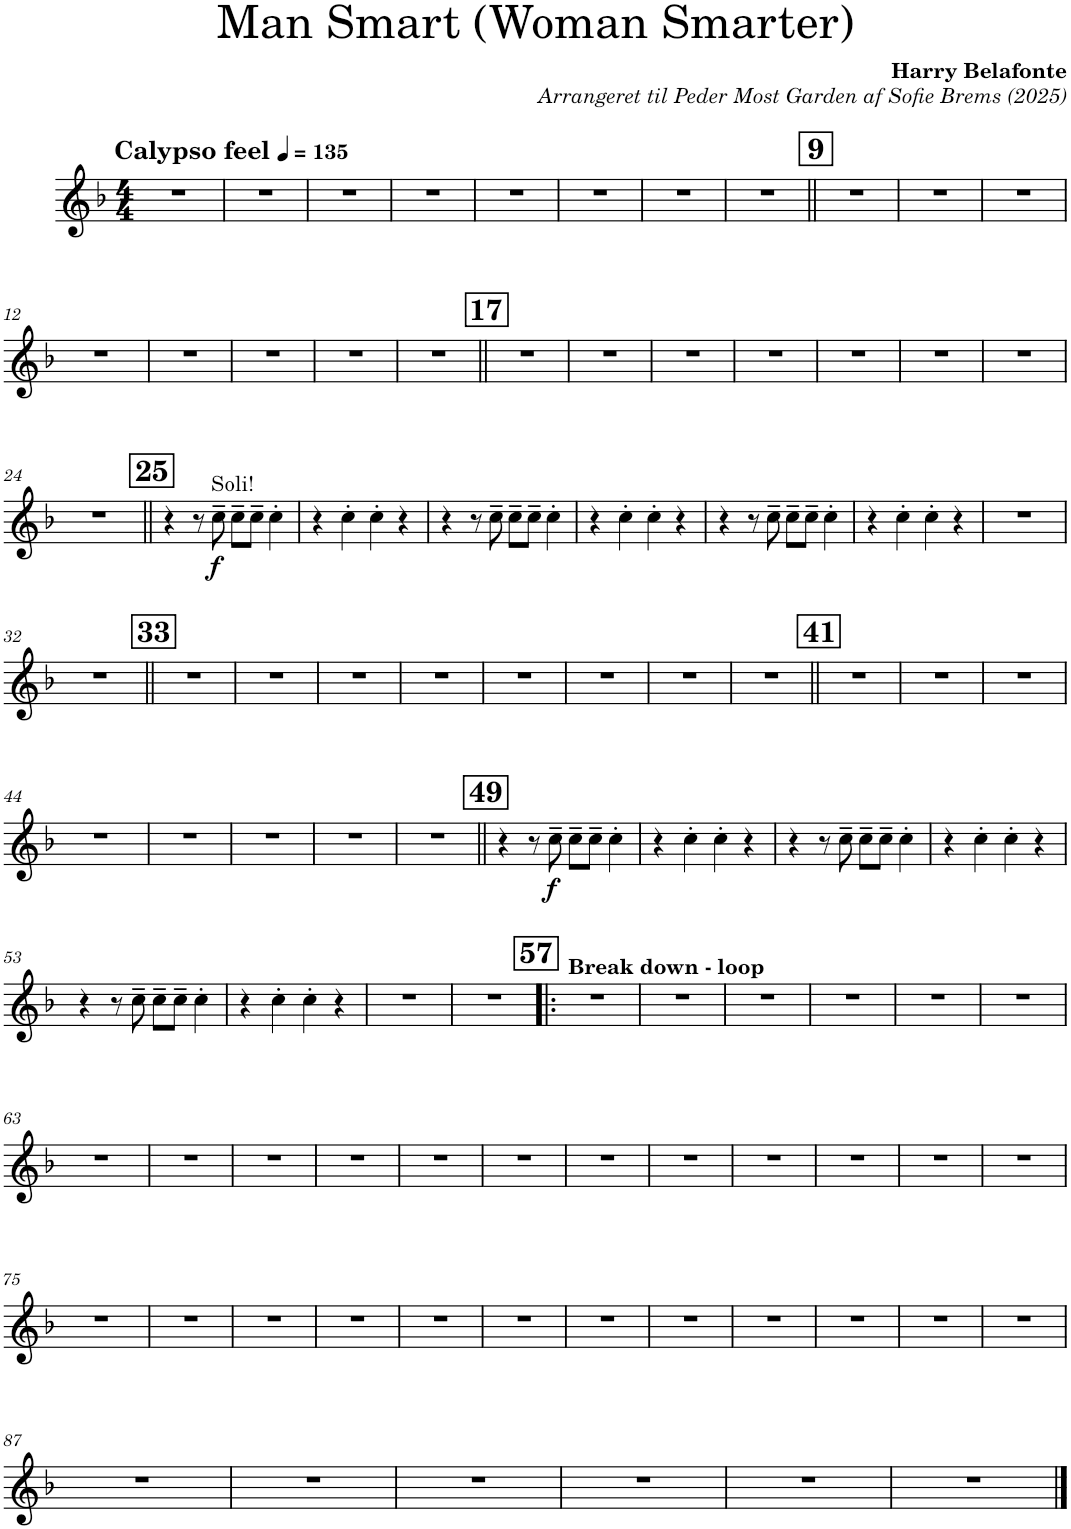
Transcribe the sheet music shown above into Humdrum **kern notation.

**kern	**dynam
*part1	*part1
*staff1	*staff1
*I"Contrabass Tuba in Bb	*
*I'Cb. Tb. in Bb	*
*clefG2	*
*Trd15c26	*
*k[b-]	*
*M4/4	*
*MM135	*
=1	=1
!LO:TX:a:B:t=Calypso feel	!
1r	.
=2	=2
1r	.
=3	=3
1r	.
=4	=4
1r	.
=5	=5
1r	.
=6	=6
1r	.
=7	=7
1r	.
=8	=8
1r	.
!!LO:REH:place=s1:a:B:cj:fs=14:t=9
=9||	=9||
1r	.
=10	=10
1r	.
=11	=11
1r	.
!!LO:LB:g=z
=12	=12
1r	.
=13	=13
1r	.
=14	=14
1r	.
=15	=15
1r	.
=16	=16
1r	.
!!LO:REH:place=s1:a:B:cj:fs=14:t=17
=17||	=17||
1r	.
=18	=18
1r	.
=19	=19
1r	.
=20	=20
1r	.
=21	=21
1r	.
=22	=22
1r	.
=23	=23
1r	.
!!LO:LB:g=z
=24	=24
1r	.
!!LO:REH:place=s1:a:B:cj:fs=14:t=25
=25||	=25||
4r	.
8r	.
!LO:TX:a:t=Soli!	!
!	!LO:DY:b
8cc~\	f
8cc~\L	.
8cc~\J	.
4cc'\	.
=26	=26
4r	.
4cc'\	.
4cc'\	.
4r	.
=27	=27
4r	.
8r	.
8cc~\	.
8cc~\L	.
8cc~\J	.
4cc'\	.
=28	=28
4r	.
4cc'\	.
4cc'\	.
4r	.
=29	=29
4r	.
8r	.
8cc~\	.
8cc~\L	.
8cc~\J	.
4cc'\	.
=30	=30
4r	.
4cc'\	.
4cc'\	.
4r	.
=31	=31
1r	.
!!LO:LB:g=z
=32	=32
1r	.
!!LO:REH:place=s1:a:B:cj:fs=14:t=33
=33||	=33||
1r	.
=34	=34
1r	.
=35	=35
1r	.
=36	=36
1r	.
=37	=37
1r	.
=38	=38
1r	.
=39	=39
1r	.
=40	=40
1r	.
!!LO:REH:place=s1:a:B:cj:fs=14:t=41
=41||	=41||
1r	.
=42	=42
1r	.
=43	=43
1r	.
!!LO:LB:g=z
=44	=44
1r	.
=45	=45
1r	.
=46	=46
1r	.
=47	=47
1r	.
=48	=48
1r	.
!!LO:REH:place=s1:a:B:cj:fs=14:t=49
=49||	=49||
4r	.
8r	.
!	!LO:DY:b
8cc~\	f
8cc~\L	.
8cc~\J	.
4cc'\	.
=50	=50
4r	.
4cc'\	.
4cc'\	.
4r	.
=51	=51
4r	.
8r	.
8cc~\	.
8cc~\L	.
8cc~\J	.
4cc'\	.
=52	=52
4r	.
4cc'\	.
4cc'\	.
4r	.
!!LO:LB:g=z
=53	=53
4r	.
8r	.
8cc~\	.
8cc~\L	.
8cc~\J	.
4cc'\	.
=54	=54
4r	.
4cc'\	.
4cc'\	.
4r	.
=55	=55
1r	.
=56	=56
1r	.
!!LO:REH:place=s1:a:B:cj:fs=14:t=57
=57!|:	=57!|:
!LO:TX:a:B:t=Break down - loop	!
1r	.
=58	=58
1r	.
=59	=59
1r	.
=60	=60
1r	.
=61	=61
1r	.
=62	=62
1r	.
!!LO:LB:g=z
=63	=63
1r	.
=64	=64
1r	.
=65	=65
1r	.
=66	=66
1r	.
=67	=67
1r	.
=68	=68
1r	.
=69	=69
1r	.
=70	=70
1r	.
=71	=71
1r	.
=72	=72
1r	.
=73	=73
1r	.
=74	=74
1r	.
!!LO:LB:g=z
=75	=75
1r	.
=76	=76
1r	.
=77	=77
1r	.
=78	=78
1r	.
=79	=79
1r	.
=80	=80
1r	.
=81	=81
1r	.
=82	=82
1r	.
=83	=83
1r	.
=84	=84
1r	.
=85	=85
1r	.
=86	=86
1r	.
!!LO:LB:g=z
=87	=87
1r	.
=88	=88
1r	.
=89	=89
1r	.
=90	=90
1r	.
=91	=91
1r	.
=92	=92
1r	.
==	==
*-	*-
